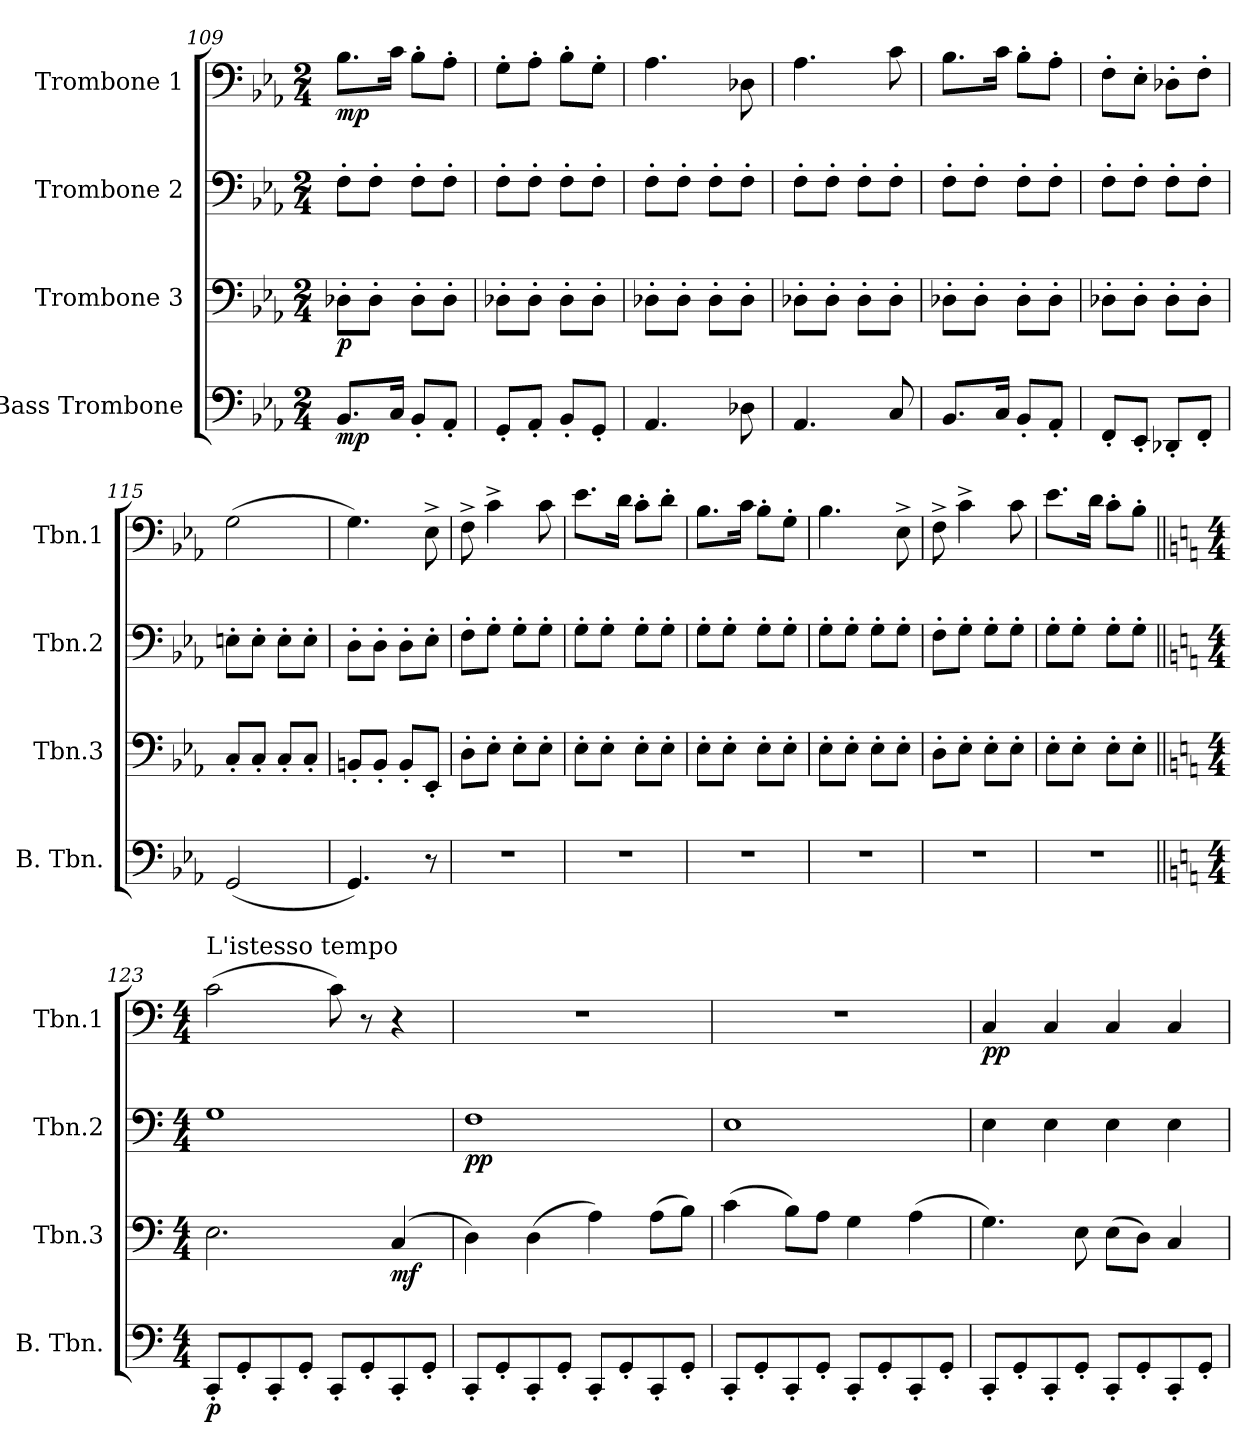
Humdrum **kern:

**kern	**dynam	**kern	**dynam	**kern	**dynam	**kern	**dynam
*part4	*part4	*part3	*part3	*part2	*part2	*part1	*part1
*staff4	*staff4	*staff3	*staff3	*staff2	*staff2	*staff1	*staff1
*I"Bass Trombone	*	*I"Trombone 3	*	*I"Trombone 2	*	*I"Trombone 1	*
*I'B. Tbn.	*	*I'Tbn.3	*	*I'Tbn.2	*	*I'Tbn.1	*
*clefF4	*	*clefF4	*	*clefF4	*	*clefF4	*
*k[b-e-a-]	*	*k[b-e-a-]	*	*k[b-e-a-]	*	*k[b-e-a-]	*
*M2/4	*	*M2/4	*	*M2/4	*	*M2/4	*
=109	=109	=109	=109	=109	=109	=109	=109
!	!LO:DY:b	!	!LO:DY:b	!	!	!	!LO:DY:b
8.BB-/L	mp	8D-X'\L	p	8F'\L	.	8.B-\L	mp
.	.	8D-'\J	.	8F'\J	.	.	.
16C/Jk	.	.	.	.	.	16c\Jk	.
8BB-'/L	.	8D-'\L	.	8F'\L	.	8B-'\L	.
8AA-'/J	.	8D-'\J	.	8F'\J	.	8A-'\J	.
=110	=110	=110	=110	=110	=110	=110	=110
8GG'/L	.	8D-X'\L	.	8F'\L	.	8G'\L	.
8AA-'/J	.	8D-'\J	.	8F'\J	.	8A-'\J	.
8BB-'/L	.	8D-'\L	.	8F'\L	.	8B-'\L	.
8GG'/J	.	8D-'\J	.	8F'\J	.	8G'\J	.
!!LO:LB:g=z
=111	=111	=111	=111	=111	=111	=111	=111
4.AA-/	.	8D-X'\L	.	8F'\L	.	4.A-\	.
.	.	8D-'\J	.	8F'\J	.	.	.
.	.	8D-'\L	.	8F'\L	.	.	.
8D-X\	.	8D-'\J	.	8F'\J	.	8D-X\	.
=112	=112	=112	=112	=112	=112	=112	=112
4.AA-/	.	8D-X'\L	.	8F'\L	.	4.A-\	.
.	.	8D-'\J	.	8F'\J	.	.	.
.	.	8D-'\L	.	8F'\L	.	.	.
8C/	.	8D-'\J	.	8F'\J	.	8c\	.
=113	=113	=113	=113	=113	=113	=113	=113
8.BB-/L	.	8D-X'\L	.	8F'\L	.	8.B-\L	.
.	.	8D-'\J	.	8F'\J	.	.	.
16C/Jk	.	.	.	.	.	16c\Jk	.
8BB-'/L	.	8D-'\L	.	8F'\L	.	8B-'\L	.
8AA-'/J	.	8D-'\J	.	8F'\J	.	8A-'\J	.
=114	=114	=114	=114	=114	=114	=114	=114
8FF'/L	.	8D-X'\L	.	8F'\L	.	8F'\L	.
8EE-'/J	.	8D-'\J	.	8F'\J	.	8E-'\J	.
8DD-X'/L	.	8D-'\L	.	8F'\L	.	8D-X'\L	.
8FF'/J	.	8D-'\J	.	8F'\J	.	8F'\J	.
=115	=115	=115	=115	=115	=115	=115	=115
(<2GG/	.	8C'/L	.	8En'\L	.	(>2G\	.
.	.	8C'/J	.	8E'\J	.	.	.
.	.	8C'/L	.	8E'\L	.	.	.
.	.	8C'/J	.	8E'\J	.	.	.
=116	=116	=116	=116	=116	=116	=116	=116
4.GG/)	.	8BBn'/L	.	8D'\L	.	4.G\)	.
.	.	8BB'/J	.	8D'\J	.	.	.
.	.	8BB'/L	.	8D'\L	.	.	.
8r	.	8EE-'/J	.	8E-'\J	.	8E-^\	.
=117	=117	=117	=117	=117	=117	=117	=117
2r	.	8D'\L	.	8F'\L	.	8F^\	.
.	.	8E-'\J	.	8G'\J	.	4c^\	.
.	.	8E-'\L	.	8G'\L	.	.	.
.	.	8E-'\J	.	8G'\J	.	8c\	.
=118	=118	=118	=118	=118	=118	=118	=118
2r	.	8E-'\L	.	8G'\L	.	8.e-\L	.
.	.	8E-'\J	.	8G'\J	.	.	.
.	.	.	.	.	.	16d\Jk	.
.	.	8E-'\L	.	8G'\L	.	8c'\L	.
.	.	8E-'\J	.	8G'\J	.	8d'\J	.
!!LO:PB:g=z
=119	=119	=119	=119	=119	=119	=119	=119
2r	.	8E-'\L	.	8G'\L	.	8.B-\L	.
.	.	8E-'\J	.	8G'\J	.	.	.
.	.	.	.	.	.	16c\Jk	.
.	.	8E-'\L	.	8G'\L	.	8B-'\L	.
.	.	8E-'\J	.	8G'\J	.	8G'\J	.
=120	=120	=120	=120	=120	=120	=120	=120
2r	.	8E-'\L	.	8G'\L	.	4.B-\	.
.	.	8E-'\J	.	8G'\J	.	.	.
.	.	8E-'\L	.	8G'\L	.	.	.
.	.	8E-'\J	.	8G'\J	.	8E-^\	.
=121	=121	=121	=121	=121	=121	=121	=121
2r	.	8D'\L	.	8F'\L	.	8F^\	.
.	.	8E-'\J	.	8G'\J	.	4c^\	.
.	.	8E-'\L	.	8G'\L	.	.	.
.	.	8E-'\J	.	8G'\J	.	8c\	.
=122	=122	=122	=122	=122	=122	=122	=122
2r	.	8E-'\L	.	8G'\L	.	8.e-\L	.
.	.	8E-'\J	.	8G'\J	.	.	.
.	.	.	.	.	.	16d\Jk	.
.	.	8E-'\L	.	8G'\L	.	8c'\L	.
.	.	8E-'\J	.	8G'\J	.	8B-'\J	.
=123||	=123||	=123||	=123||	=123||	=123||	=123||	=123||
*k[]	*	*k[]	*	*k[]	*	*k[]	*
*M4/4	*	*M4/4	*	*M4/4	*	*M4/4	*
!	!	!	!	!	!	!LO:TX:a:t=L'istesso tempo	!
!	!LO:DY:b	!	!	!	!	!	!
8CC'/L	p	2.E\	.	1G	.	(>2c\	.
8GG'/	.	.	.	.	.	.	.
8CC'/	.	.	.	.	.	.	.
8GG'/J	.	.	.	.	.	.	.
8CC'/L	.	.	.	.	.	8c\)	.
8GG'/	.	.	.	.	.	8r	.
!	!	!	!LO:DY:b	!	!	!	!
8CC'/	.	(<4C/	mf	.	.	4r	.
8GG'/J	.	.	.	.	.	.	.
=124	=124	=124	=124	=124	=124	=124	=124
!	!	!	!	!	!LO:DY:b	!	!
8CC'/L	.	4D\)	.	1F	pp	1r	.
8GG'/	.	.	.	.	.	.	.
8CC'/	.	(>4D\	.	.	.	.	.
8GG'/J	.	.	.	.	.	.	.
8CC'/L	.	4A\)	.	.	.	.	.
8GG'/	.	.	.	.	.	.	.
8CC'/	.	(>8A\L	.	.	.	.	.
8GG'/J	.	8B\J)	.	.	.	.	.
!!LO:LB:g=z
=125	=125	=125	=125	=125	=125	=125	=125
8CC'/L	.	(>4c\	.	1E	.	1r	.
8GG'/	.	.	.	.	.	.	.
8CC'/	.	8B\L)	.	.	.	.	.
8GG'/J	.	8A\J	.	.	.	.	.
8CC'/L	.	4G\	.	.	.	.	.
8GG'/	.	.	.	.	.	.	.
8CC'/	.	(>4A\	.	.	.	.	.
8GG'/J	.	.	.	.	.	.	.
=126	=126	=126	=126	=126	=126	=126	=126
!	!	!	!	!	!	!	!LO:DY:b
8CC'/L	.	4.G\)	.	4E\	.	4C/	pp
8GG'/	.	.	.	.	.	.	.
8CC'/	.	.	.	4E\	.	4C/	.
8GG'/J	.	8E\	.	.	.	.	.
8CC'/L	.	(>8E\L	.	4E\	.	4C/	.
8GG'/	.	8D\J)	.	.	.	.	.
8CC'/	.	4C/	.	4E\	.	4C/	.
8GG'/J	.	.	.	.	.	.	.
=	=	=	=	=	=	=	=
*-	*-	*-	*-	*-	*-	*-	*-
